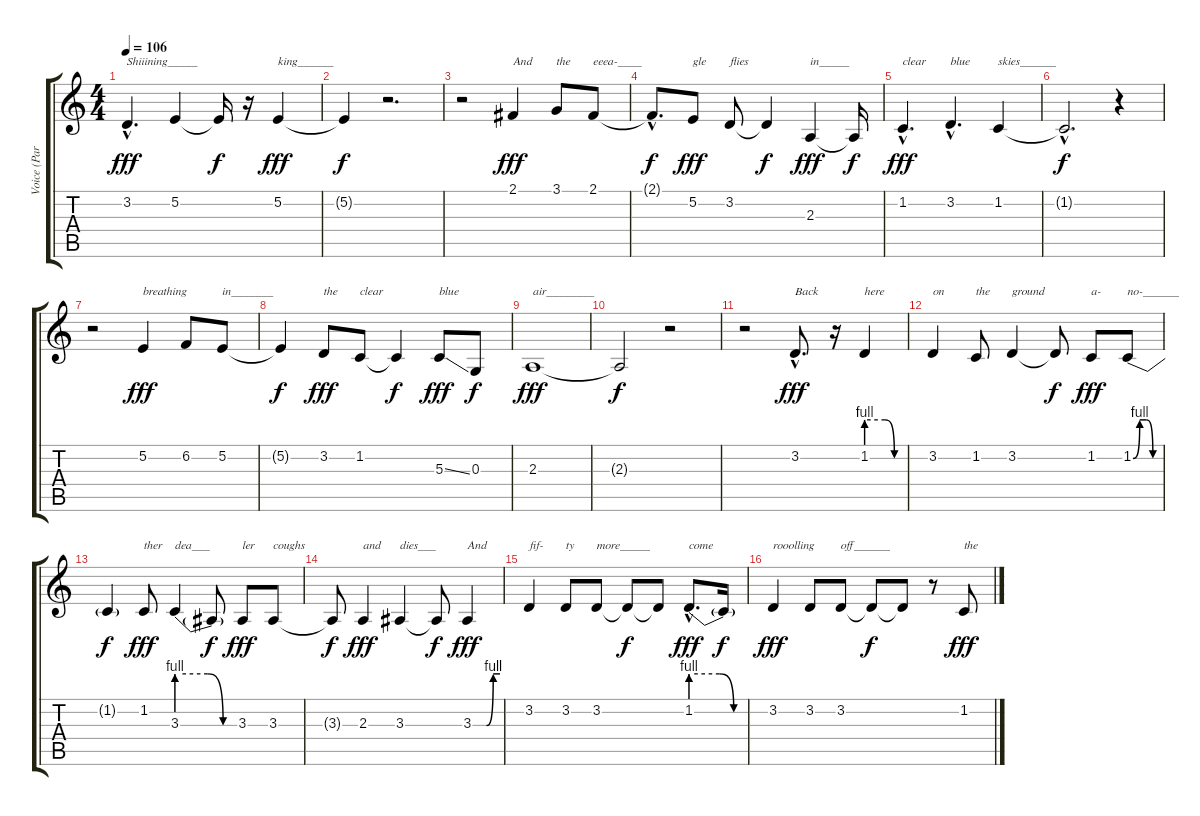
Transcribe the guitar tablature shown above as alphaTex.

\track ("Voice (Part I)" "Voice (Par") {instrument synthvoice}
\staff {score tabs}
\tuning (E4 B3 G3 D3 A2 E2) {hide}
\ts (4 4)
\tempo 106
\clef g2
\ks c
3.2{hac}.4{d txt "Shiiining_____" dy fff} 5.2.4 5.2{t}.16{dy f} r.16 5.2.4{txt "king______" dy fff} |
5.2{t}.4{dy f} r.2{d} |
r.2 2.1.4{txt "And" dy fff} 3.1.8{txt "the"} 2.1.8{txt "eeea-____"} |
2.1{hac t}.8{d dy f} 5.2.8{txt "gle" dy fff} 3.2.8{txt "flies"} 3.2{t}.4{dy f} 2.3.4{txt "in_____" dy fff} 2.3{t}.16{dy f} |
1.2{hac}.4{d txt "clear" dy fff} 3.2{hac}.4{d txt "blue"} 1.2.4{txt "skies______"} |
1.2{hac t}.2{d dy f} r.4 |
r.2 5.2.4{txt "breathing" dy fff} 6.2.8 5.2.8{txt "in_______"} |
5.2{t}.4{dy f} 3.2.8{txt "the" dy fff} 1.2.8{txt "clear"} 1.2{t}.4{dy f} 5.3{ss}.8{txt "blue" dy fff} 0.3.8{dy f} |
2.3.1{txt "air________" dy fff} |
2.3{t}.2{dy f} r.2 |
r.2 3.2{hac}.8{d txt "Back" dy fff} r.16 1.2{be (custom 0 4 30 4 45 0 60 0)}.4{txt "here"} |
3.2.4{txt "on"} 1.2.8{txt "the"} 3.2.4{txt "ground"} 3.2{t}.8{dy f} 1.2.8{txt "a-" dy fff} 1.2{be (custom 0 0 15 4 30 4 45 0 60 0)}.8{txt "no-______"} |
1.2{t}.4{dy f} 1.2.8{txt "ther" dy fff} 3.3{be (custom 0 4 30 4 45 0 60 0)}.4{txt "dea___"} 3.3{t}.8{dy f} 3.3.8{txt "ler" dy fff} 3.3.8{txt "coughs"} |
3.3{t}.8{dy f} 2.3.4{txt "and" dy fff} 3.3.4{txt "dies___"} 3.3{t}.8{dy f} 3.3{be (custom 0 0 30 0 45 4 60 4)}.4{txt "And" dy fff} |
3.2.4{txt "fif-"} 3.2.8{txt "ty"} 3.2.8{txt "more_____"} 3.2{t}.8{dy f} 3.2{t}.8 1.2{be (custom 0 4 30 4 45 0 60 0) hac}.8{d txt "come" dy fff} 1.2{t}.16{dy f} |
3.2.4{txt "rooolling" dy fff} 3.2.8 3.2.8{txt "off______"} 3.2{t}.8{dy f} 3.2{t}.8 r.8 1.2.8{txt "the" dy fff}
